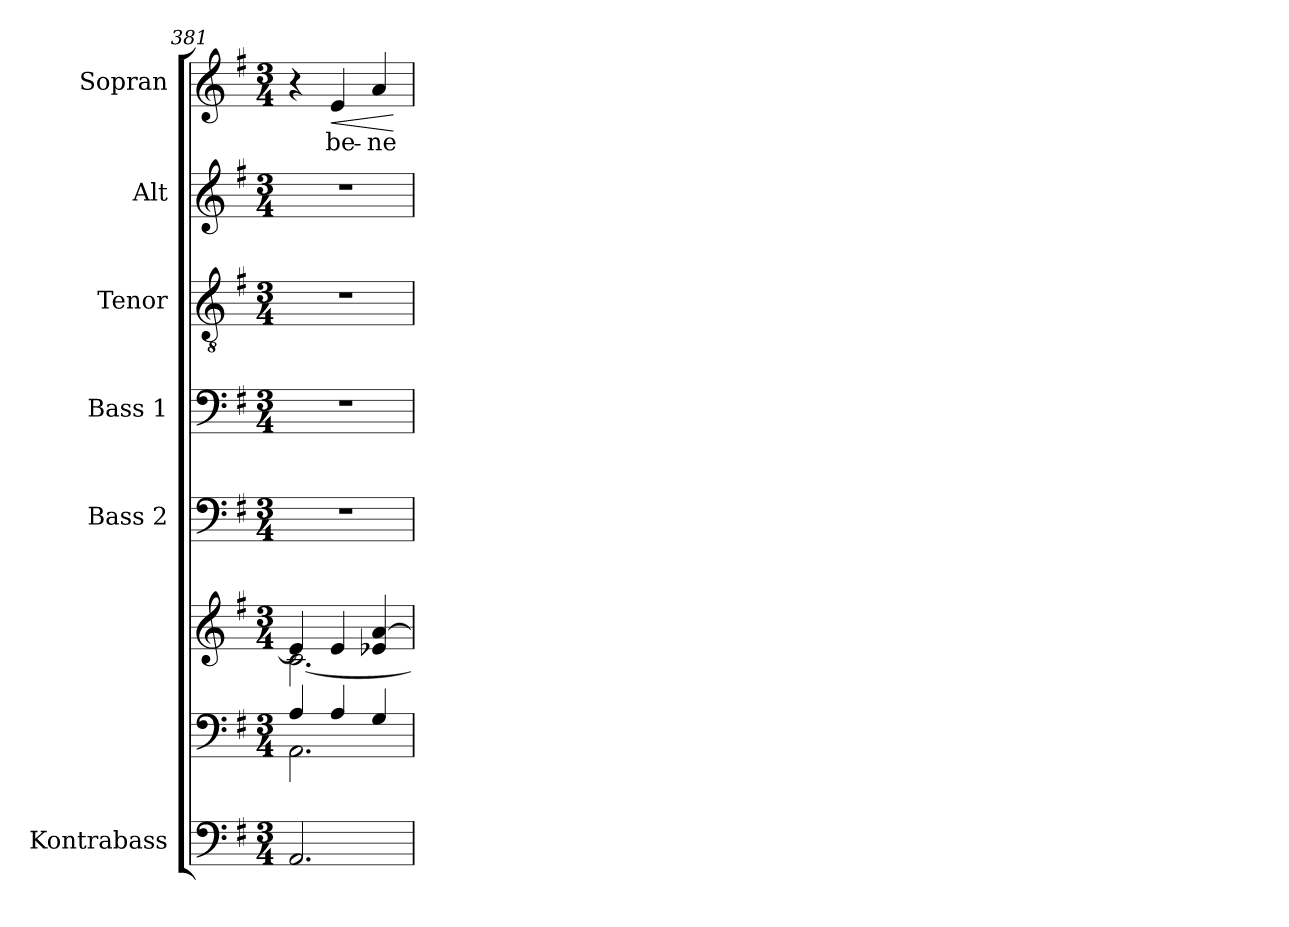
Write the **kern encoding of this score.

**kern	**kern	**kern	**kern	**kern	**kern	**kern	**kern	**text	**dynam
*part7	*part6	*part6	*part5	*part4	*part3	*part2	*part1	*part1	*part1
*staff8	*staff7	*staff6	*staff5	*staff4	*staff3	*staff2	*staff1	*staff1	*staff1
*I"Kontrabass	*	*	*I"Bass 2	*I"Bass 1	*I"Tenor	*I"Alt	*I"Sopran	*	*
*I'Kb.	*	*	*I'B. 2	*I'B. 1	*I'T.	*I'A.	*I'S.	*	*
*clefF4	*clefF4	*clefG2	*clefF4	*clefF4	*clefGv2	*clefG2	*clefG2	*	*
*ITrd7c12	*	*	*	*	*	*	*	*	*
*k[f#]	*k[f#]	*k[f#]	*k[f#]	*k[f#]	*k[f#]	*k[f#]	*k[f#]	*	*
*G:	*G:	*G:	*G:	*G:	*G:	*G:	*G:	*	*
*M3/4	*M3/4	*M3/4	*M3/4	*M3/4	*M3/4	*M3/4	*M3/4	*	*
=381	=381	=381	=381	=381	=381	=381	=381	=381	=381
*	*^	*^	*	*	*	*	*	*	*
2.AAA/	4A/	2.AA\	4e/]	[<2.c\	2.r	2.r	2.r	2.r	4r	.	.
!	!	!	!	!	!	!	!	!	!	!LO:LY:b	!LO:HP:b
.	4A/	.	4e/	.	.	.	.	.	4e/	be-	<
!	!	!	!	!	!	!	!	!	!	!LO:LY:b	!
.	4G/	.	4e-X/ [>4a/	.	.	.	.	.	4a/	-ne-	.
*	*v	*v	*	*	*	*	*	*	*	*	*
*	*	*v	*v	*	*	*	*	*	*	*
.	.	.	.	.	.	.	.	.	[
=	=	=	=	=	=	=	=	=	=
*-	*-	*-	*-	*-	*-	*-	*-	*-	*-
